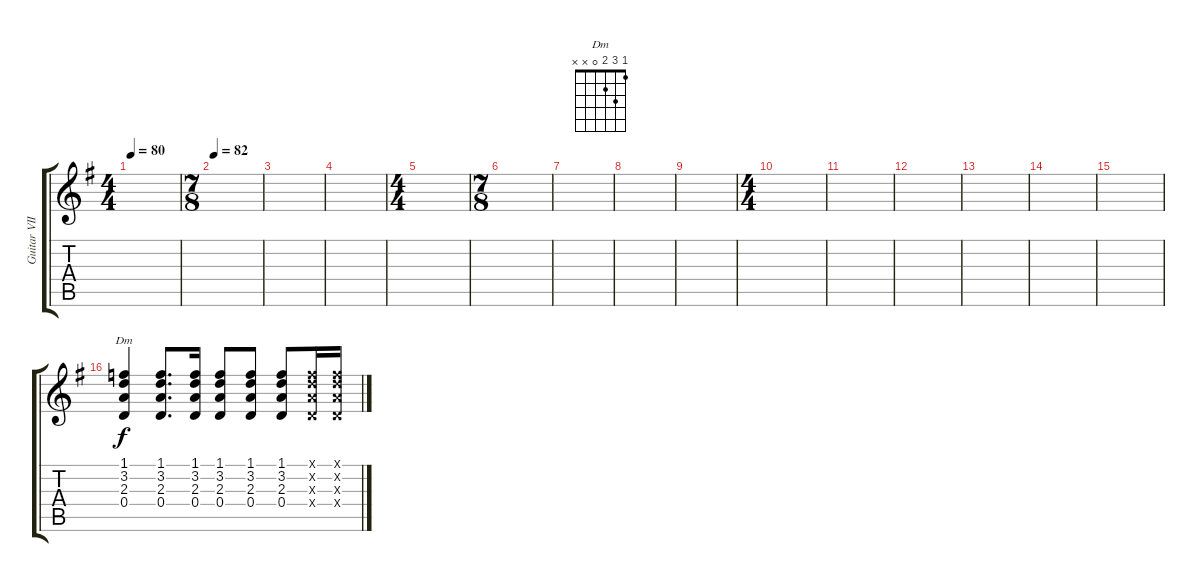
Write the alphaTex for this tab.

\track ("Guitar VII (Acoustic Standard Tuning)" "Guitar VII") {instrument acousticguitarsteel}
\staff {score tabs}
\tuning (E4 B3 G3 D3 A2 E2) {hide}
\chord ("Dm" 1 3 2 0 x x)
\ts (4 4)
\tempo 80
\clef g2
\ks g
|
\ts (7 8)
\tempo 82
|
|
|
\ts (4 4)
|
\ts (7 8)
|
|
|
|
\ts (4 4)
|
|
|
|
|
|
(1.1 3.2 2.3 0.4).4{ch "Dm"} (1.1 3.2 2.3 0.4).8{d} (1.1 3.2 2.3 0.4).16 (1.1 3.2 2.3 0.4).8 (1.1 3.2 2.3 0.4).8 (1.1 3.2 2.3 0.4).8 (1.1{x} 3.2{x} 2.3{x} 0.4{x}).16 (1.1{x} 3.2{x} 2.3{x} 0.4{x}).16
